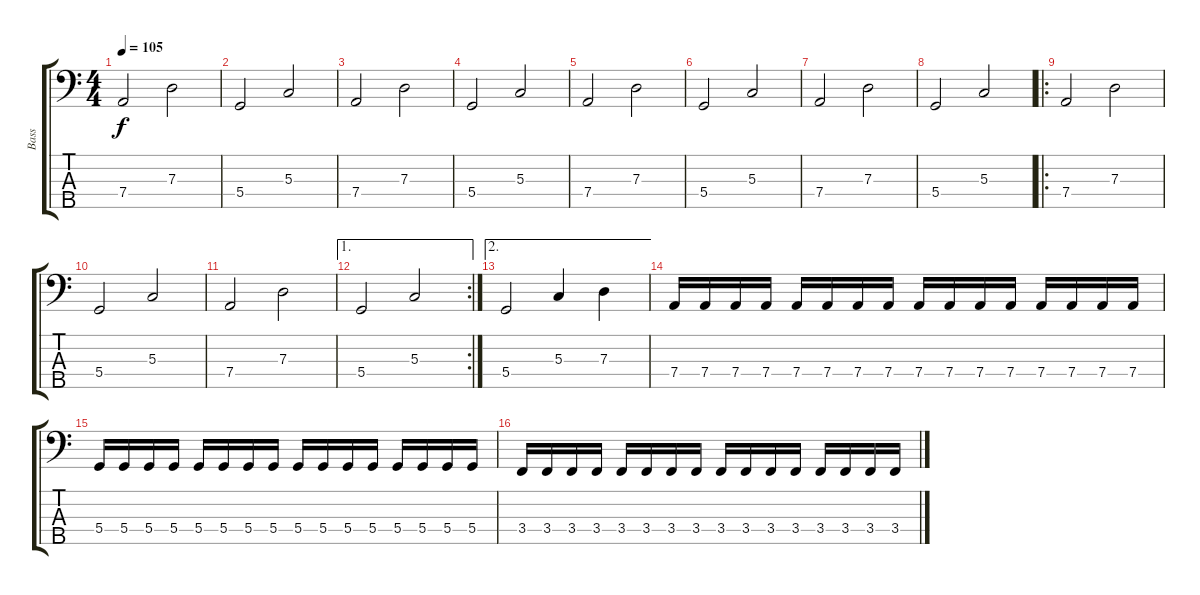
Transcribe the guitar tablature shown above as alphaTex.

\track ("Bass" "Bass") {instrument electricbassfinger}
\staff {score tabs}
\tuning (F2 C2 G1 D1 A0) {hide}
\ts (4 4)
\tempo 105
\clef f4
\ks c
7.4.2{dy f} 7.3.2 |
5.4.2 5.3.2 |
7.4.2 7.3.2 |
5.4.2 5.3.2 |
7.4.2 7.3.2 |
5.4.2 5.3.2 |
7.4.2 7.3.2 |
5.4.2 5.3.2 |
\ro
7.4.2 7.3.2 |
5.4.2 5.3.2 |
7.4.2 7.3.2 |
\ae 1
\rc 2
5.4.2 5.3.2 |
\ae 2
5.4.2 5.3.4 7.3.4 |
7.4.16 7.4.16 7.4.16 7.4.16 7.4.16 7.4.16 7.4.16 7.4.16 7.4.16 7.4.16 7.4.16 7.4.16 7.4.16 7.4.16 7.4.16 7.4.16 |
5.4.16 5.4.16 5.4.16 5.4.16 5.4.16 5.4.16 5.4.16 5.4.16 5.4.16 5.4.16 5.4.16 5.4.16 5.4.16 5.4.16 5.4.16 5.4.16 |
3.4.16 3.4.16 3.4.16 3.4.16 3.4.16 3.4.16 3.4.16 3.4.16 3.4.16 3.4.16 3.4.16 3.4.16 3.4.16 3.4.16 3.4.16 3.4.16
